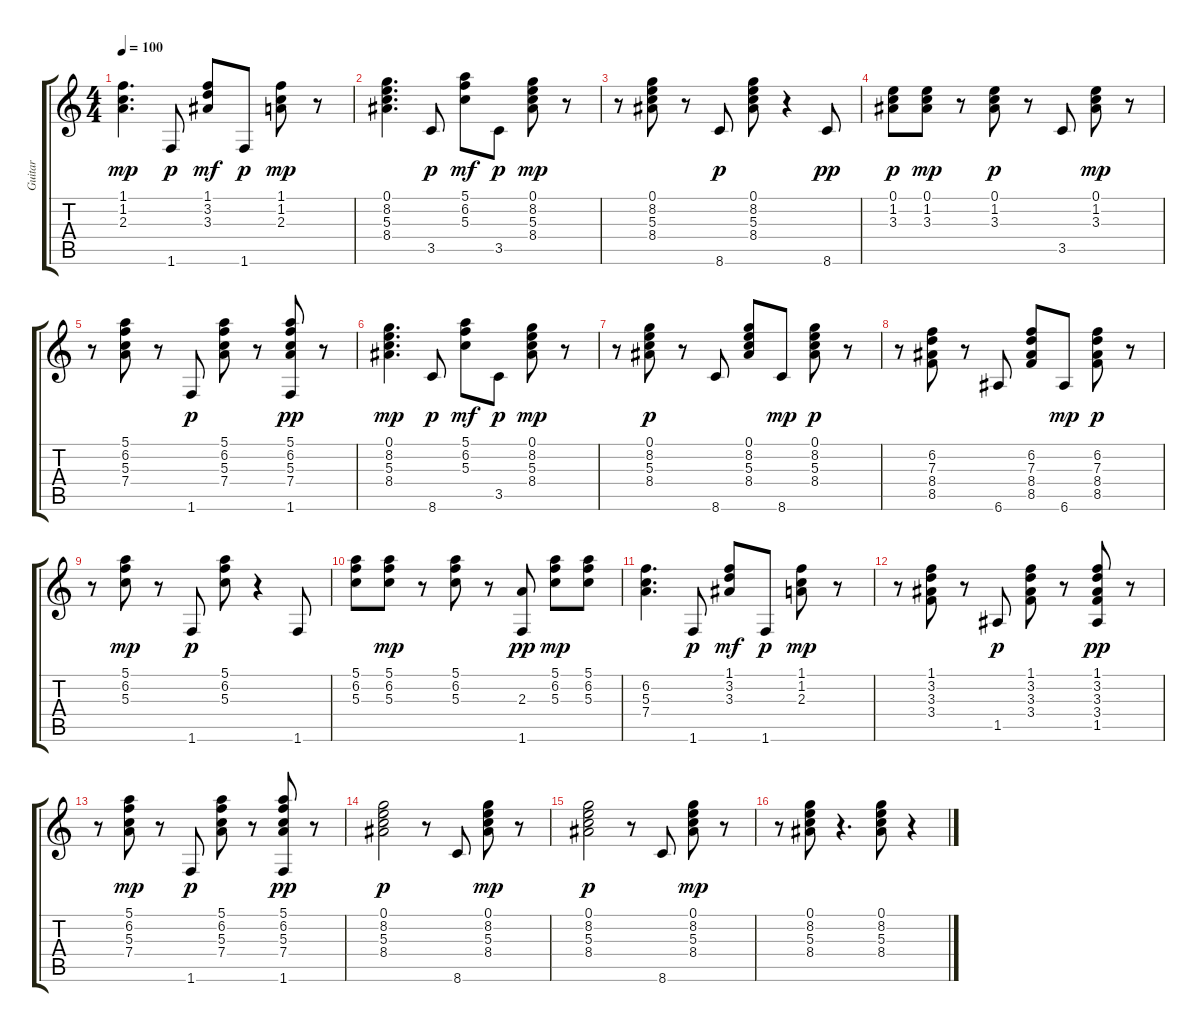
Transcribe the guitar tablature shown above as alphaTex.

\track ("Guitar" "Guitar") {instrument electricguitarmuted}
\staff {score tabs}
\tuning (E4 B3 G3 D3 A2 E2) {hide}
\ts (4 4)
\tempo 100
\clef g2
\ks c
(1.1 1.2 2.3).4{d dy mp} 1.6.8{dy p} (1.1 3.2 3.3).8{dy mf} 1.6.8{dy p} (1.1 1.2 2.3).8{dy mp} r.8 |
(0.1 8.2 5.3 8.4).4{d} 3.5.8{dy p} (5.1 6.2 5.3).8{dy mf} 3.5.8{dy p} (0.1 8.2 5.3 8.4).8{dy mp} r.8 |
r.8 (0.1 8.2 5.3 8.4).8 r.8 8.6.8{dy p} (0.1 8.2 5.3 8.4).8 r.4 8.6.8{dy pp} |
(0.1 1.2 3.3).8{dy p} (0.1 1.2 3.3).8{dy mp} r.8 (0.1 1.2 3.3).8{dy p} r.8 3.5.8 (0.1 1.2 3.3).8{dy mp} r.8 |
r.8 (5.1 6.2 5.3 7.4).8 r.8 1.6.8{dy p} (5.1 6.2 5.3 7.4).8 r.8 (5.1 6.2 5.3 7.4 1.6).8{dy pp} r.8 |
(0.1 8.2 5.3 8.4).4{d dy mp} 8.6.8{dy p} (5.1 6.2 5.3).8{dy mf} 3.5.8{dy p} (0.1 8.2 5.3 8.4).8{dy mp} r.8 |
r.8 (0.1 8.2 5.3 8.4).8{dy p} r.8 8.6.8 (0.1 8.2 5.3 8.4).8 8.6.8{dy mp} (0.1 8.2 5.3 8.4).8{dy p} r.8 |
r.8 (6.2 7.3 8.4 8.5).8 r.8 6.6.8 (6.2 7.3 8.4 8.5).8 6.6.8{dy mp} (6.2 7.3 8.4 8.5).8{dy p} r.8 |
r.8 (5.1 6.2 5.3).8{dy mp} r.8 1.6.8{dy p} (5.1 6.2 5.3).8 r.4 1.6.8 |
(5.1 6.2 5.3).8 (5.1 6.2 5.3).8{dy mp} r.8 (5.1 6.2 5.3).8 r.8 (2.3 1.6).8{dy pp} (5.1 6.2 5.3).8{dy mp} (5.1 6.2 5.3).8 |
(6.2 5.3 7.4).4{d} 1.6.8{dy p} (1.1 3.2 3.3).8{dy mf} 1.6.8{dy p} (1.1 1.2 2.3).8{dy mp} r.8 |
r.8 (1.1 3.2 3.3 3.4).8 r.8 1.5.8{dy p} (1.1 3.2 3.3 3.4).8 r.8 (1.1 3.2 3.3 3.4 1.5).8{dy pp} r.8 |
r.8 (5.1 6.2 5.3 7.4).8{dy mp} r.8 1.6.8{dy p} (5.1 6.2 5.3 7.4).8 r.8 (5.1 6.2 5.3 7.4 1.6).8{dy pp} r.8 |
(0.1 8.2 5.3 8.4).2{dy p} r.8 8.6.8 (0.1 8.2 5.3 8.4).8{dy mp} r.8 |
(0.1 8.2 5.3 8.4).2{dy p} r.8 8.6.8 (0.1 8.2 5.3 8.4).8{dy mp} r.8 |
r.8 (0.1 8.2 5.3 8.4).8 r.4{d} (0.1 8.2 5.3 8.4).8 r.4
